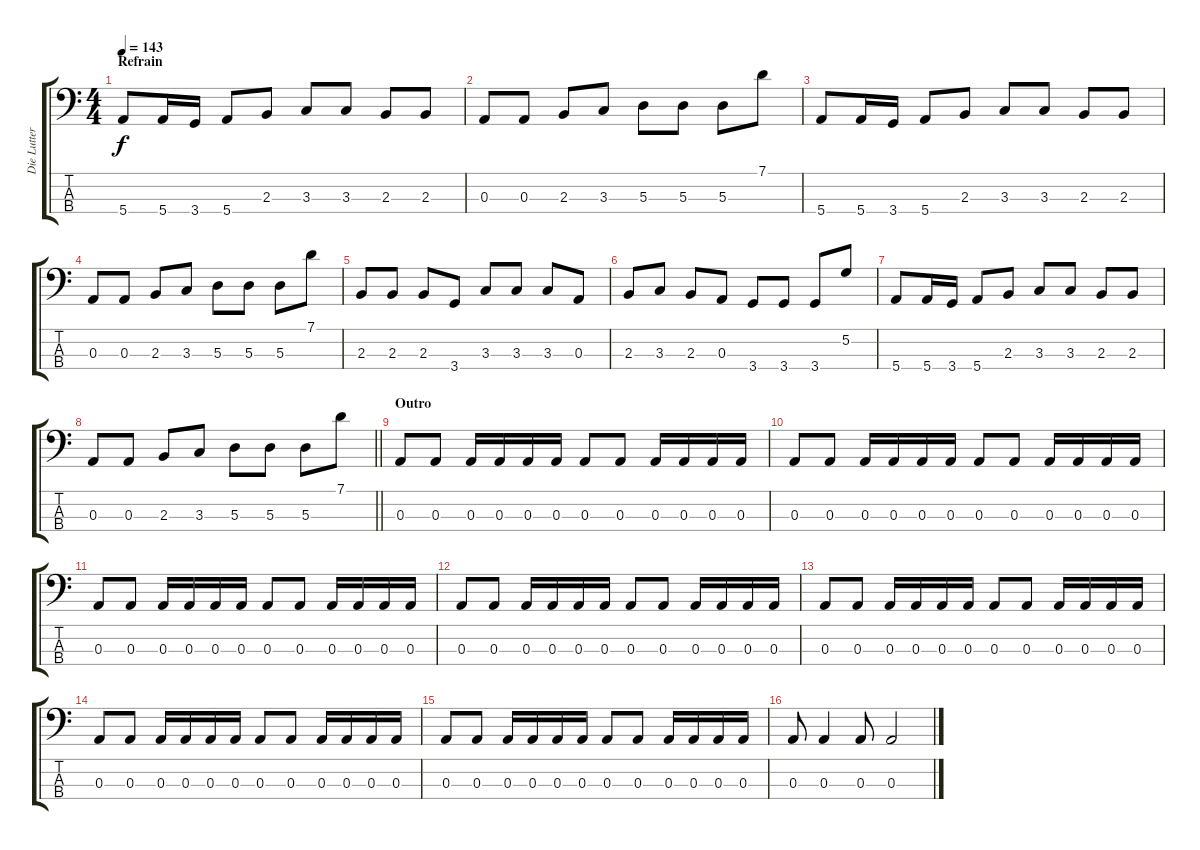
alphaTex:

\track ("Die Lutter" "Die Lutter") {instrument electricbasspick}
\staff {score tabs}
\tuning (G2 D2 A1 E1) {hide}
\ts (4 4)
\section ("" "Refrain")
\tempo 143
\clef f4
\ks c
5.4.8{dy f} 5.4.16 3.4.16 5.4.8 2.3.8 3.3.8 3.3.8 2.3.8 2.3.8 |
0.3.8 0.3.8 2.3.8 3.3.8 5.3.8 5.3.8 5.3.8 7.1.8 |
5.4.8 5.4.16 3.4.16 5.4.8 2.3.8 3.3.8 3.3.8 2.3.8 2.3.8 |
0.3.8 0.3.8 2.3.8 3.3.8 5.3.8 5.3.8 5.3.8 7.1.8 |
2.3.8 2.3.8 2.3.8 3.4.8 3.3.8 3.3.8 3.3.8 0.3.8 |
2.3.8 3.3.8 2.3.8 0.3.8 3.4.8 3.4.8 3.4.8 5.2.8 |
5.4.8 5.4.16 3.4.16 5.4.8 2.3.8 3.3.8 3.3.8 2.3.8 2.3.8 |
\barLineRight lightlight
0.3.8 0.3.8 2.3.8 3.3.8 5.3.8 5.3.8 5.3.8 7.1.8 |
\section ("" "Outro")
0.3.8 0.3.8 0.3.16 0.3.16 0.3.16 0.3.16 0.3.8 0.3.8 0.3.16 0.3.16 0.3.16 0.3.16 |
0.3.8 0.3.8 0.3.16 0.3.16 0.3.16 0.3.16 0.3.8 0.3.8 0.3.16 0.3.16 0.3.16 0.3.16 |
0.3.8 0.3.8 0.3.16 0.3.16 0.3.16 0.3.16 0.3.8 0.3.8 0.3.16 0.3.16 0.3.16 0.3.16 |
0.3.8 0.3.8 0.3.16 0.3.16 0.3.16 0.3.16 0.3.8 0.3.8 0.3.16 0.3.16 0.3.16 0.3.16 |
0.3.8 0.3.8 0.3.16 0.3.16 0.3.16 0.3.16 0.3.8 0.3.8 0.3.16 0.3.16 0.3.16 0.3.16 |
0.3.8 0.3.8 0.3.16 0.3.16 0.3.16 0.3.16 0.3.8 0.3.8 0.3.16 0.3.16 0.3.16 0.3.16 |
0.3.8 0.3.8 0.3.16 0.3.16 0.3.16 0.3.16 0.3.8 0.3.8 0.3.16 0.3.16 0.3.16 0.3.16 |
0.3.8 0.3.4 0.3.8 0.3.2{volume 0}
